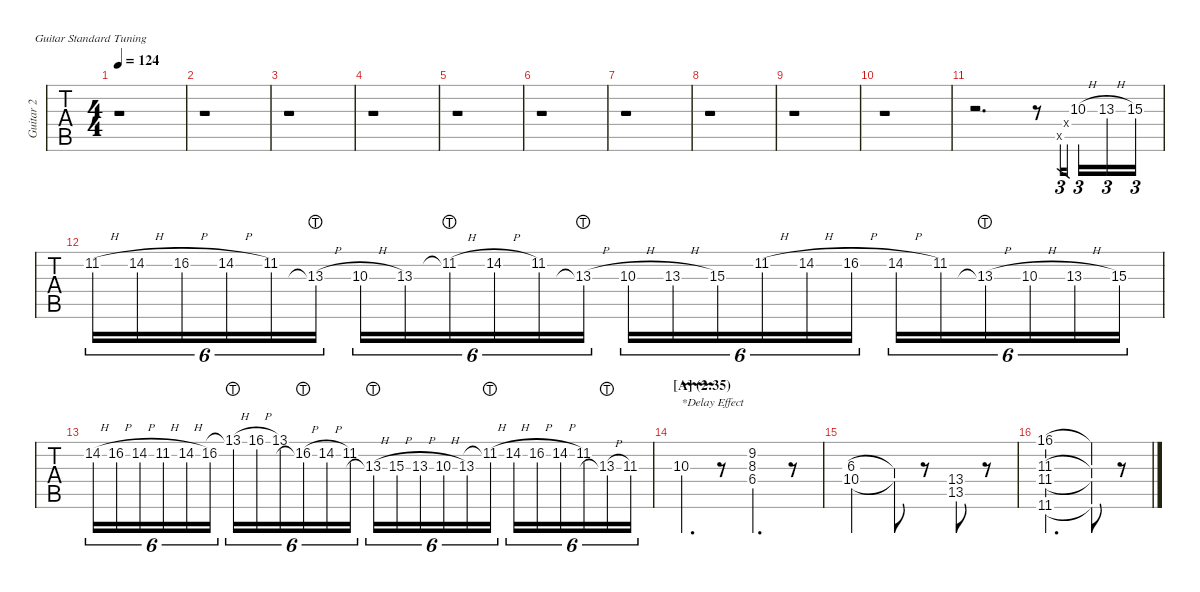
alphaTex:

\defaultSystemsLayout 4
\hideDynamics
\bracketExtendMode nobrackets
\multiTrackTrackNamePolicy allsystems
\firstSystemTrackNameMode fullname
\otherSystemsTrackNameMode fullname
\otherSystemsTrackNameOrientation horizontal
\track ("Guitar 2" "Guitar 2") {instrument overdrivenguitar}
\staff {tabs}
\tuning (E4 B3 G3 D3 A2 E2)
\ts (4 4)
\scale
1.00352
\tempo 124
\accidentals auto
\clef g2
\ottava regular
\simile none
\ks c
r.1{dy mf} |
\scale
0.998992 r.1 |
\scale
1.01388 r.1 |
\scale
0.98713 r.1 |
\scale
0.999336 r.1 |
\scale
0.997813 r.1 |
\scale
1.00769 r.1 |
\scale
0.995156 r.1 |
\scale
1.0004 r.1 |
\scale
0.999601 r.1 |
\scale
0.982924 r.2{d instrument acousticguitarsteel} r.8 0.5{x}.16{tu (3 2) gr} 0.4{x}.16{tu (3 2) gr} 10.3{h}.16{tu (3 2)} 13.3{h acc #}.16{tu (3 2)} 15.3{acc #}.16{tu (3 2)} |
\scale
0.974603 11.2{h acc #}.16{tu (6 4)} 14.2{h acc #}.16{tu (6 4)} 16.2{h acc #}.16{tu (6 4)} 14.2{h acc #}.16{tu (6 4)} 11.2{acc #}.16{tu (6 4)} 13.3{h lht acc #}.16{tu (6 4)} 10.3{h}.16{tu (6 4)} 13.3{acc #}.16{tu (6 4)} 11.2{h lht acc #}.16{tu (6 4)} 14.2{h acc #}.16{tu (6 4)} 11.2{acc #}.16{tu (6 4)} 13.3{h lht acc #}.16{tu (6 4)} 10.3{h}.16{tu (6 4)} 13.3{h acc #}.16{tu (6 4)} 15.3{acc #}.16{tu (6 4)} 11.2{h acc #}.16{tu (6 4)} 14.2{h acc #}.16{tu (6 4)} 16.2{h acc #}.16{tu (6 4)} 14.2{h acc #}.16{tu (6 4)} 11.2{acc #}.16{tu (6 4)} 13.3{h lht acc #}.16{tu (6 4)} 10.3{h}.16{tu (6 4)} 13.3{h acc #}.16{tu (6 4)} 15.3{acc #}.16{tu (6 4)} |
\scale
0.989945 14.2{h acc #}.16{tu (6 4)} 16.2{h acc #}.16{tu (6 4)} 14.2{h acc #}.16{tu (6 4)} 11.2{h acc #}.16{tu (6 4)} 14.2{h acc #}.16{tu (6 4)} 16.2{acc #}.16{tu (6 4)} 13.1{h lht}.16{tu (6 4)} 16.1{h acc #}.16{tu (6 4)} 13.1.16{tu (6 4)} 16.2{h lht acc #}.16{tu (6 4)} 14.2{h acc #}.16{tu (6 4)} 11.2{acc #}.16{tu (6 4)} 13.3{h lht acc #}.16{tu (6 4)} 15.3{h acc #}.16{tu (6 4)} 13.3{h acc #}.16{tu (6 4)} 10.3{h}.16{tu (6 4)} 13.3{acc #}.16{tu (6 4)} 11.2{h lht acc #}.16{tu (6 4)} 14.2{h acc #}.16{tu (6 4)} 16.2{h acc #}.16{tu (6 4)} 14.2{h acc #}.16{tu (6 4)} 11.2{acc #}.16{tu (6 4)} 13.3{h lht acc #}.16{tu (6 4)} 11.3{acc #}.16{tu (6 4)} |
\section ("A" "(2:35)")
\scale
1.01035 10.3{v}.4{d txt "*Delay Effect" instrument distortionguitar} r.8 (6.4{acc #} 9.2{acc #} 8.3{acc #}).4{d} r.8 |
\scale
0.995156 (6.3{acc #} 10.4{acc #}).2 (6.3{t acc #} 10.4{t acc #}).8 r.8 (13.4{acc #} 13.5{acc #}).8 r.8 |
\scale
1.00352 (11.6{acc #} 11.3{acc #} 11.4{acc #} 16.1{acc #}).2{d} (11.6{t acc #} 11.3{t acc #} 11.4{t acc #} 16.1{t acc #}).8 r.8
